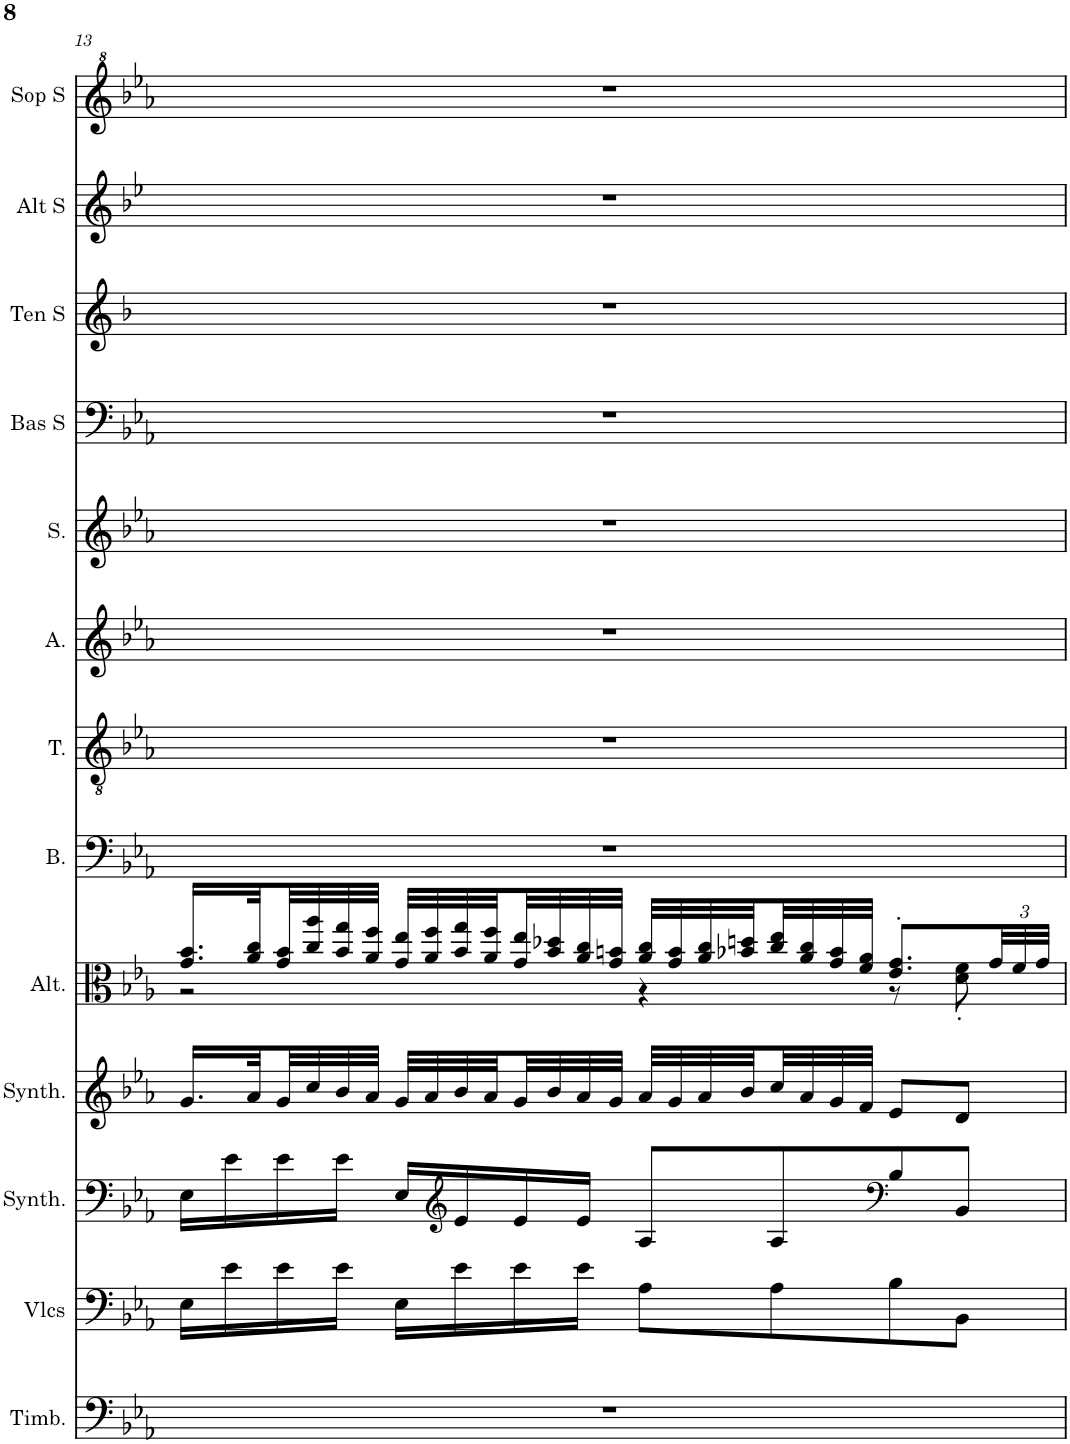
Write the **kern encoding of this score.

**kern	**kern	**kern	**kern	**kern	**kern	**kern	**kern	**kern	**kern	**kern	**kern	**kern
*part13	*part12	*part11	*part10	*part9	*part8	*part7	*part6	*part5	*part4	*part3	*part2	*part1
*staff13	*staff12	*staff11	*staff10	*staff9	*staff8	*staff7	*staff6	*staff5	*staff4	*staff3	*staff2	*staff1
*I"Timbales, Staff-1	*I"Violoncelles, D'Bass/Strings, etc	*I"Synthétiseur d'instruments à cordes, Synth strings, etc	*I"Synthétiseur d'instruments à cordes, Synth strings 2	*I"Altos, 1st violins	*I"Basse	*I"Ténor	*I"Alto	*I"Soprano	*I"Basse Solo	*I"Tenor Solo	*I"Alto Solo	*I"Soprano Solo
*I'Timb.	*I'Vlcs	*I'Synth.	*I'Synth.	*I'Alt.	*I'B.	*I'T.	*I'A.	*I'S.	*I'Bas S	*I'Ten S	*I'Alt S	*I'Sop S
!!LO:PB:g=z
*clefF4	*clefF4	*clefF4	*clefG2	*clefC3	*clefF4	*clefGv2	*clefG2	*clefG2	*clefF4	*clefG2	*clefG2	*clefG^2
*	*	*	*	*	*	*	*	*	*	*Trd8c14	*Trd4c7	*
*k[b-e-a-]	*k[b-e-a-]	*k[b-e-a-]	*k[b-e-a-]	*k[b-e-a-]	*k[b-e-a-]	*k[b-e-a-]	*k[b-e-a-]	*k[b-e-a-]	*k[b-e-a-]	*k[b-]	*k[b-e-]	*k[b-e-a-]
*M4/4	*M4/4	*M4/4	*M4/4	*M4/4	*M4/4	*M4/4	*M4/4	*M4/4	*M4/4	*M4/4	*M4/4	*M4/4
=13	=13	=13	=13	=13	=13	=13	=13	=13	=13	=13	=13	=13
*	*	*	*	*^	*	*	*	*	*	*	*	*
1r	16E-\LL	16E-\LL	16.g/LL	16.g/ 16.b-/LL	2r	1r	1r	1r	1r	1r	1r	1r	1r
.	16e-\	16e-\	.	.	.	.	.	.	.	.	.	.	.
.	.	.	32a-/L	32a-/ 32cc/L	.	.	.	.	.	.	.	.	.
.	16e-\	16e-\	32g/	32g/ 32b-/	.	.	.	.	.	.	.	.	.
.	.	.	32cc/	32cc/ 32aa-/	.	.	.	.	.	.	.	.	.
.	16e-\JJ	16e-\JJ	32b-/	32b-/ 32gg/	.	.	.	.	.	.	.	.	.
.	.	.	32a-/JJJ	32a-/ 32ff/JJJ	.	.	.	.	.	.	.	.	.
.	16E-\LL	16E-/LL	32g/LLL	32g/ 32ee-/LLL	.	.	.	.	.	.	.	.	.
.	.	.	32a-/	32a-/ 32ff/	.	.	.	.	.	.	.	.	.
*	*	*clefG2	*	*	*	*	*	*	*	*	*	*	*
.	16e-\	16e-/	32b-/	32b-/ 32gg/	.	.	.	.	.	.	.	.	.
.	.	.	32a-/	32a-/ 32ff/	.	.	.	.	.	.	.	.	.
.	16e-\	16e-/	32g/	32g/ 32ee-/	.	.	.	.	.	.	.	.	.
.	.	.	32b-/	32b-/ 32dd-X/	.	.	.	.	.	.	.	.	.
.	16e-\JJ	16e-/JJ	32a-/	32a-/ 32cc/	.	.	.	.	.	.	.	.	.
.	.	.	32g/JJJ	32g/ 32bn/JJJ	.	.	.	.	.	.	.	.	.
.	8A-\L	8A-/L	32a-/LLL	32a-/ 32cc/LLL	4r	.	.	.	.	.	.	.	.
.	.	.	32g/	32g/ 32b/	.	.	.	.	.	.	.	.	.
.	.	.	32a-/	32a-/ 32cc/	.	.	.	.	.	.	.	.	.
.	.	.	32b-/	32b-X/ 32ddn/	.	.	.	.	.	.	.	.	.
.	8A-\	8A-/	32cc/	32cc/ 32ee-/	.	.	.	.	.	.	.	.	.
.	.	.	32a-/	32a-/ 32cc/	.	.	.	.	.	.	.	.	.
.	.	.	32g/	32g/ 32b-/	.	.	.	.	.	.	.	.	.
.	.	.	32f/JJJ	32f/ 32a-/JJJ	.	.	.	.	.	.	.	.	.
*	*	*clefF4	*	*	*	*	*	*	*	*	*	*	*
.	8B-\	8B-/	8e-/L	8.e-/' 8.g/'L	8r	.	.	.	.	.	.	.	.
.	8BB-\J	8BB-/J	8d/J	.	8d\' 8f\'	.	.	.	.	.	.	.	.
*	*	*	*	*Xbrackettup	*	*	*	*	*	*	*	*	*
.	.	.	.	48g/LL	.	.	.	.	.	.	.	.	.
.	.	.	.	48f/	.	.	.	.	.	.	.	.	.
.	.	.	.	48g/JJJ	.	.	.	.	.	.	.	.	.
*	*	*	*	*v	*v	*	*	*	*	*	*	*	*
=	=	=	=	=	=	=	=	=	=	=	=	=
*-	*-	*-	*-	*-	*-	*-	*-	*-	*-	*-	*-	*-
